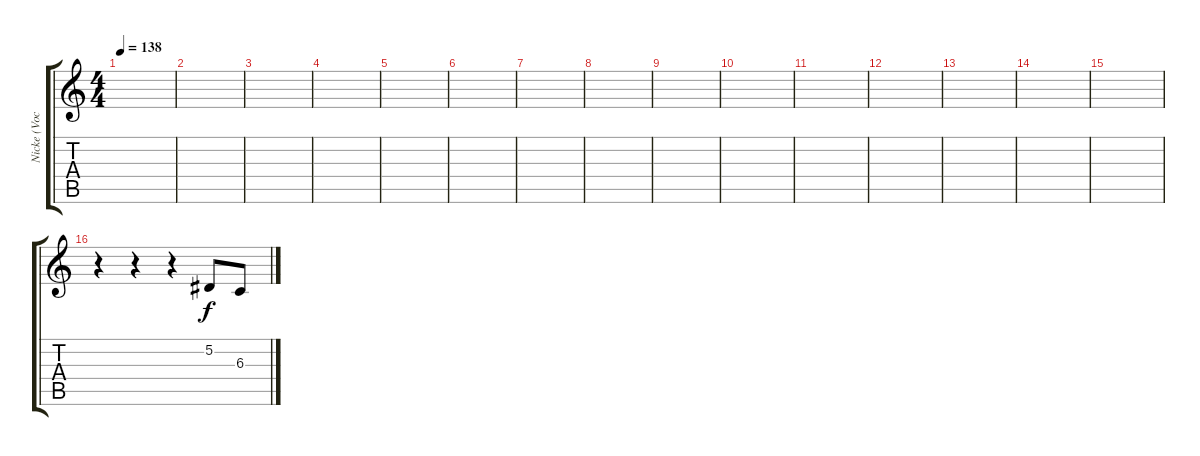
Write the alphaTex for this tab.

\track ("Nicke (Vocal)" "Nicke (Voc") {instrument tenorsax}
\staff {score tabs}
\tuning (Eb4 Bb3 Gb3 Db3 Ab2 Eb2) {hide}
\ts (4 4)
\tempo 138
\clef g2
\ks c
|
|
|
|
|
|
|
|
|
|
|
|
|
|
|
r.4 r.4 r.4 5.2.8 6.3.8
